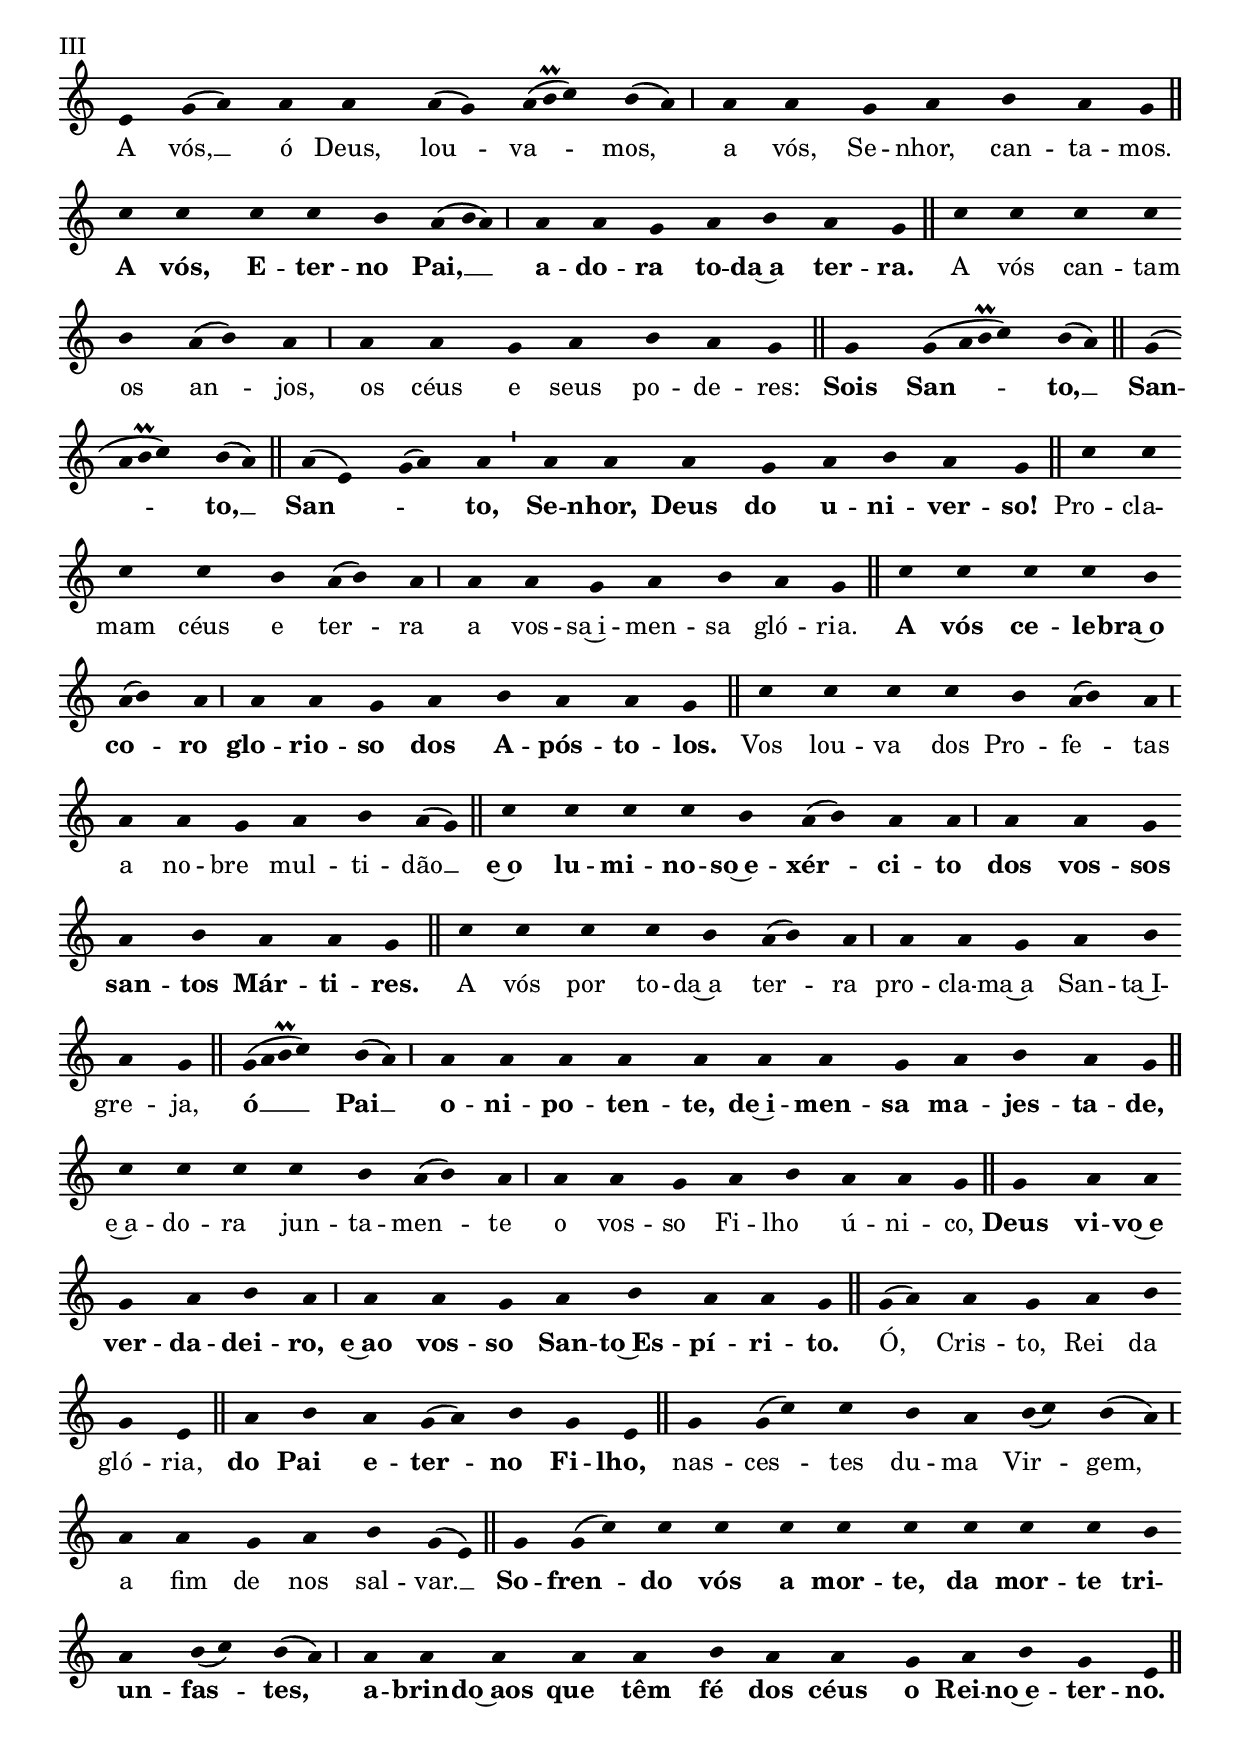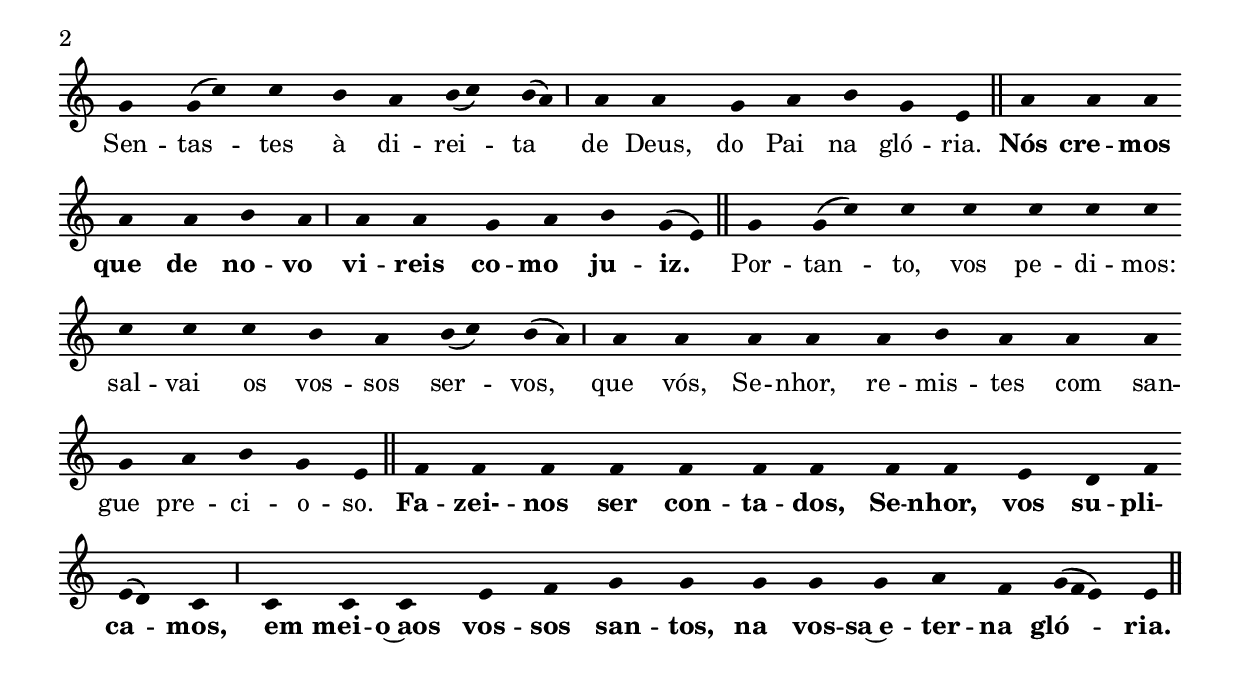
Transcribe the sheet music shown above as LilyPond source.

\version "2.24.1"

\include "gregorian.ly"
\include "../../../../../modules/lilypond/neums.ily"
\include "../../../../../modules/lilypond/spacing.ily"
\include "../../../../../modules/lilypond/layout.ily"
\include "../../../../../modules/lilypond/lyrics.ily"
\include "../../../../../modules/lilypond/symbols.ily"

hymnChant = \relative c' {
  \AntiphonSignature
  % A vós, ó Deus, louvamos
  \C e \CC g a \C a a \CC a g \CQC a b c \CC b a
  \divisioMaior
  \C a a g a b a g
  \finalis

  % A vós, eterno Pai
  c c c c b \CCC a b a
  \divisioMaior
  a a g a b a g
  \finalis

  % A vós cantam os anjos
  c c c c b \CC a b \C a
  \divisioMaior
  a a g a b a g
  \finalis

  % Sois Santo, Santo, Santo
  g \CCQC g a b c \CC b a
  \finalis
  \CCQC g a b c \CC b a
  \finalis
  \CC a e \CC g a \C a
  \divisioMinima
  a a a g a b a g
  \finalis

  % Proclamam céus e terra
  c c c c b \CC a b \C a
  \divisioMaior
  a a g a b a g
  \finalis

  % A vós celebra o coro
  c c c c b \CC a b \C a
  \divisioMaior
  a a g a b a a g
  \finalis

  % Vos louva dos Profetas
  c c c c b \CC a b \C a
  \divisioMaior
  a a g a b \CC a g
  \finalis

  % e o luminoso exército
  c c c c b \CC a b \C a a
  \divisioMaior
  a a g a b a a g
  \finalis

  % A vós, por toda a terra,
  c c c c b \CC a b \C a
  \divisioMaior
  a a g a b a g
  \finalis

  % Ó Pai onipotente
  \CCQC g a b c \CC b a
  \divisioMaior
  a a a a a a a g a b a g
  \finalis

  % E adora juntamente
  c c c c b \CC a b \C a
  \divisioMaior
  a a g a b a a g
  \finalis

  % Deus vivo e verdadeiro
  g a a g a b a
  \divisioMaior
  a a g a b a a g
  \finalis

  % Ó Cristo, rei da glória
  \CC g a \C a g a b g e
  \finalis

  % do Pai eterno filho
  a b a \CC g a \C b g e
  \finalis

  % Nascestes duma Virgem
  \C g \CC g c \C c b a \CC b c \CC b a
  \divisioMaior \break
  a a g a b \CC g e
  \finalis

  % Sofrendo vós a morte
  \C g \CC g c \C c c c c c c c c b a \CC b c \CC b a
  \divisioMaior
  a a a a a b a a g a b g e
  \finalis

  % Sentastes à direira
  \C g \CC g c \C c b a \CC b c \CC b a
  \divisioMaior
  a a g a b g e
  \finalis

  % Nós cremos que de novo
  \C a a a a a b a
  \divisioMaior
  a a g a b \CC g e
  \finalis

  % Portanto, vos pedimos
  \C g \CC g c \C c c c c c c c c b a \CC b c \CC b a
  \divisioMaior
  a a a a a b a a a g a b g e
  \finalis

  % Fazei-nos ser contados
  \C f f f f f f f f f e d f \break \CC e d \C c
  \divisioMaior
  c c c e f g g g g g a f \CCC g f e \C e
  \finalis
}

hymnLyrics = \lyricmode {
  A vós, __ ó Deus, lou -- va -- mos,

  a vós, Se -- nhor, can -- ta -- mos.

  \BoldLyrics
  A vós, E -- ter -- no Pai, __ a -- do -- ra to -- da~a ter -- ra.

  \NormalLyrics
  A vós can -- tam os an -- jos, os céus e seus po -- de -- res:

  \BoldLyrics
  Sois San -- to, __ San -- to, __ San -- _ to, Se -- nhor, Deus do u -- ni -- ver -- so!

  \NormalLyrics
  Pro -- cla -- mam céus e ter -- ra a vos -- sa~i -- men -- sa gló -- ria.

  \BoldLyrics
  A vós ce -- le -- bra~o co -- ro glo -- rio -- so dos A -- pós -- to -- los.

  \NormalLyrics
  Vos lou -- va dos Pro -- fe -- tas a no -- bre mul -- ti -- dão __

  \BoldLyrics
  e~o lu -- mi -- no -- so~e -- xér -- ci -- to dos vos -- sos san -- tos Már -- ti -- res.

  \NormalLyrics
  A vós por to -- da~a ter -- ra pro -- cla -- ma~a San -- ta~I -- gre -- ja,

  \BoldLyrics
  ó __ Pai __ o -- ni -- po -- ten -- te, de~i -- men -- sa ma -- jes -- ta -- de,

  \NormalLyrics
  e~a -- do -- ra jun -- ta -- men -- te o vos -- so Fi -- lho ú -- ni -- co,

  \BoldLyrics
  Deus vi -- vo~e ver -- da -- dei -- ro, e~ao vos -- so San -- to~Es -- pí -- ri -- to.

  \NormalLyrics
  Ó, Cris -- to, Rei da gló -- ria,

  \BoldLyrics
  do Pai e -- ter -- no Fi -- lho,

  \NormalLyrics
  nas -- ces -- tes du -- ma Vir -- gem, a fim de nos sal -- var. __

  \BoldLyrics
  So -- fren -- do vós a mor -- te, da mor -- te tri -- un -- fas -- tes, a -- brin -- do~aos que têm fé dos céus o Rei -- no~e -- ter -- no.

  \NormalLyrics
  Sen -- tas -- tes à di -- rei -- ta de Deus, do Pai na gló -- ria.

  \BoldLyrics
  Nós cre -- mos que de no -- vo vi -- reis co -- mo ju -- iz.

  \NormalLyrics
  Por -- tan -- to, vos pe -- di -- mos: sal -- vai os vos -- sos ser -- vos, que vós, Se -- nhor, re -- mis -- tes com san -- gue pre -- ci -- o -- so.

  \BoldLyrics
  Fa -- zei- -- nos ser con -- ta -- dos, Se -- nhor, vos su -- pli -- ca -- mos, em mei -- o~aos vos -- sos san -- tos, na vos -- sa~e -- ter -- na gló -- ria.
}

\GregorianTranscriptionLayout

\score {
  \header {
    piece = "III"
  }

  \new GregorianTranscriptionStaff <<
    \new GregorianTranscriptionVoice = "hymn" {
      \hymnChant
    }

    \new GregorianTranscriptionLyrics \lyricsto "hymn" \hymnLyrics
  >>
}